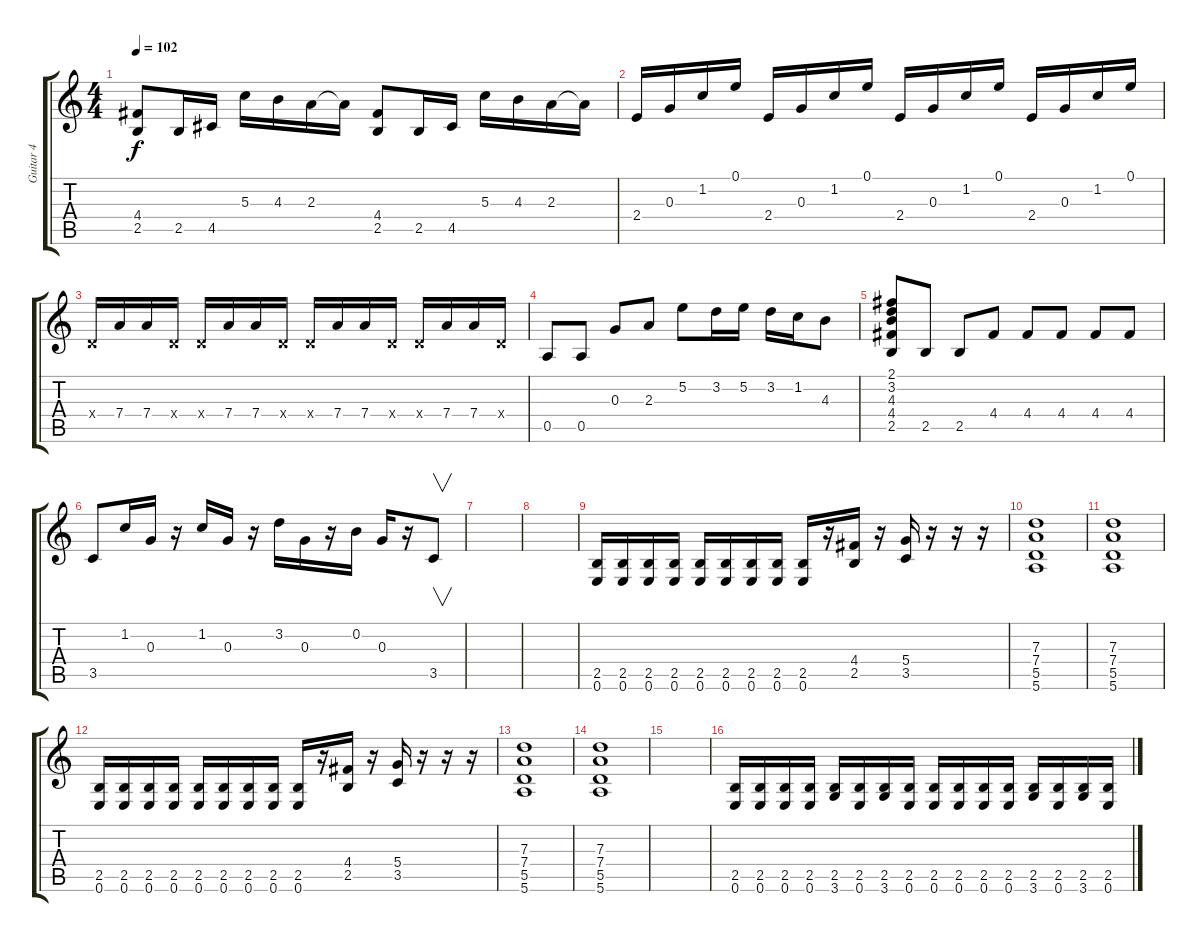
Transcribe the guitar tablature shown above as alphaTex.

\track ("Guitar 4" "Guitar 4") {instrument overdrivenguitar}
\staff {score tabs}
\tuning (E4 B3 G3 D3 A2 E2) {hide}
\ts (4 4)
\tempo 102
\clef g2
\ks c
(4.4 2.5).8{dy f} 2.5.16 4.5.16 5.3.16 4.3.16 2.3.16 2.3{t}.16 (4.4 2.5).8 2.5.16 4.5.16 5.3.16 4.3.16 2.3.16 2.3{t}.16 |
2.4.16 0.3.16 1.2.16 0.1.16 2.4.16 0.3.16 1.2.16 0.1.16 2.4.16 0.3.16 1.2.16 0.1.16 2.4.16 0.3.16 1.2.16 0.1.16 |
0.4{x}.16 7.4.16 7.4.16 0.4{x}.16 0.4{x}.16 7.4.16 7.4.16 0.4{x}.16 0.4{x}.16 7.4.16 7.4.16 0.4{x}.16 0.4{x}.16 7.4.16 7.4.16 0.4{x}.16 |
0.5.8 0.5.8 0.3.8 2.3.8 5.2.8 3.2.16 5.2.16 3.2.16 1.2.16 4.3.8 |
(2.1 3.2 4.3 4.4 2.5).8 2.5.8 2.5.8 4.4.8 4.4.8 4.4.8 4.4.8 4.4.8 |
3.5.8 1.2.16 0.3.16 r.16 1.2.16 0.3.16 r.16 3.2.16 0.3.16 r.16 0.2.16 0.3.16 r.16 3.5.8{v} |
|
|
(2.5 0.6).16 (2.5 0.6).16 (2.5 0.6).16 (2.5 0.6).16 (2.5 0.6).16 (2.5 0.6).16 (2.5 0.6).16 (2.5 0.6).16 (2.5 0.6).16 r.16 (4.4 2.5).16 r.16 (5.4 3.5).16 r.16 r.16 r.16 |
(7.3 7.4 5.5 5.6).1 |
(7.3 7.4 5.5 5.6).1 |
(2.5 0.6).16 (2.5 0.6).16 (2.5 0.6).16 (2.5 0.6).16 (2.5 0.6).16 (2.5 0.6).16 (2.5 0.6).16 (2.5 0.6).16 (2.5 0.6).16 r.16 (4.4 2.5).16 r.16 (5.4 3.5).16 r.16 r.16 r.16 |
(7.3 7.4 5.5 5.6).1 |
(7.3 7.4 5.5 5.6).1 |
|
(2.5 0.6).16 (2.5 0.6).16 (2.5 0.6).16 (2.5 0.6).16 (2.5 3.6).16 (2.5 0.6).16 (2.5 3.6).16 (2.5 0.6).16 (2.5 0.6).16 (2.5 0.6).16 (2.5 0.6).16 (2.5 0.6).16 (2.5 3.6).16 (2.5 0.6).16 (2.5 3.6).16 (2.5 0.6).16
